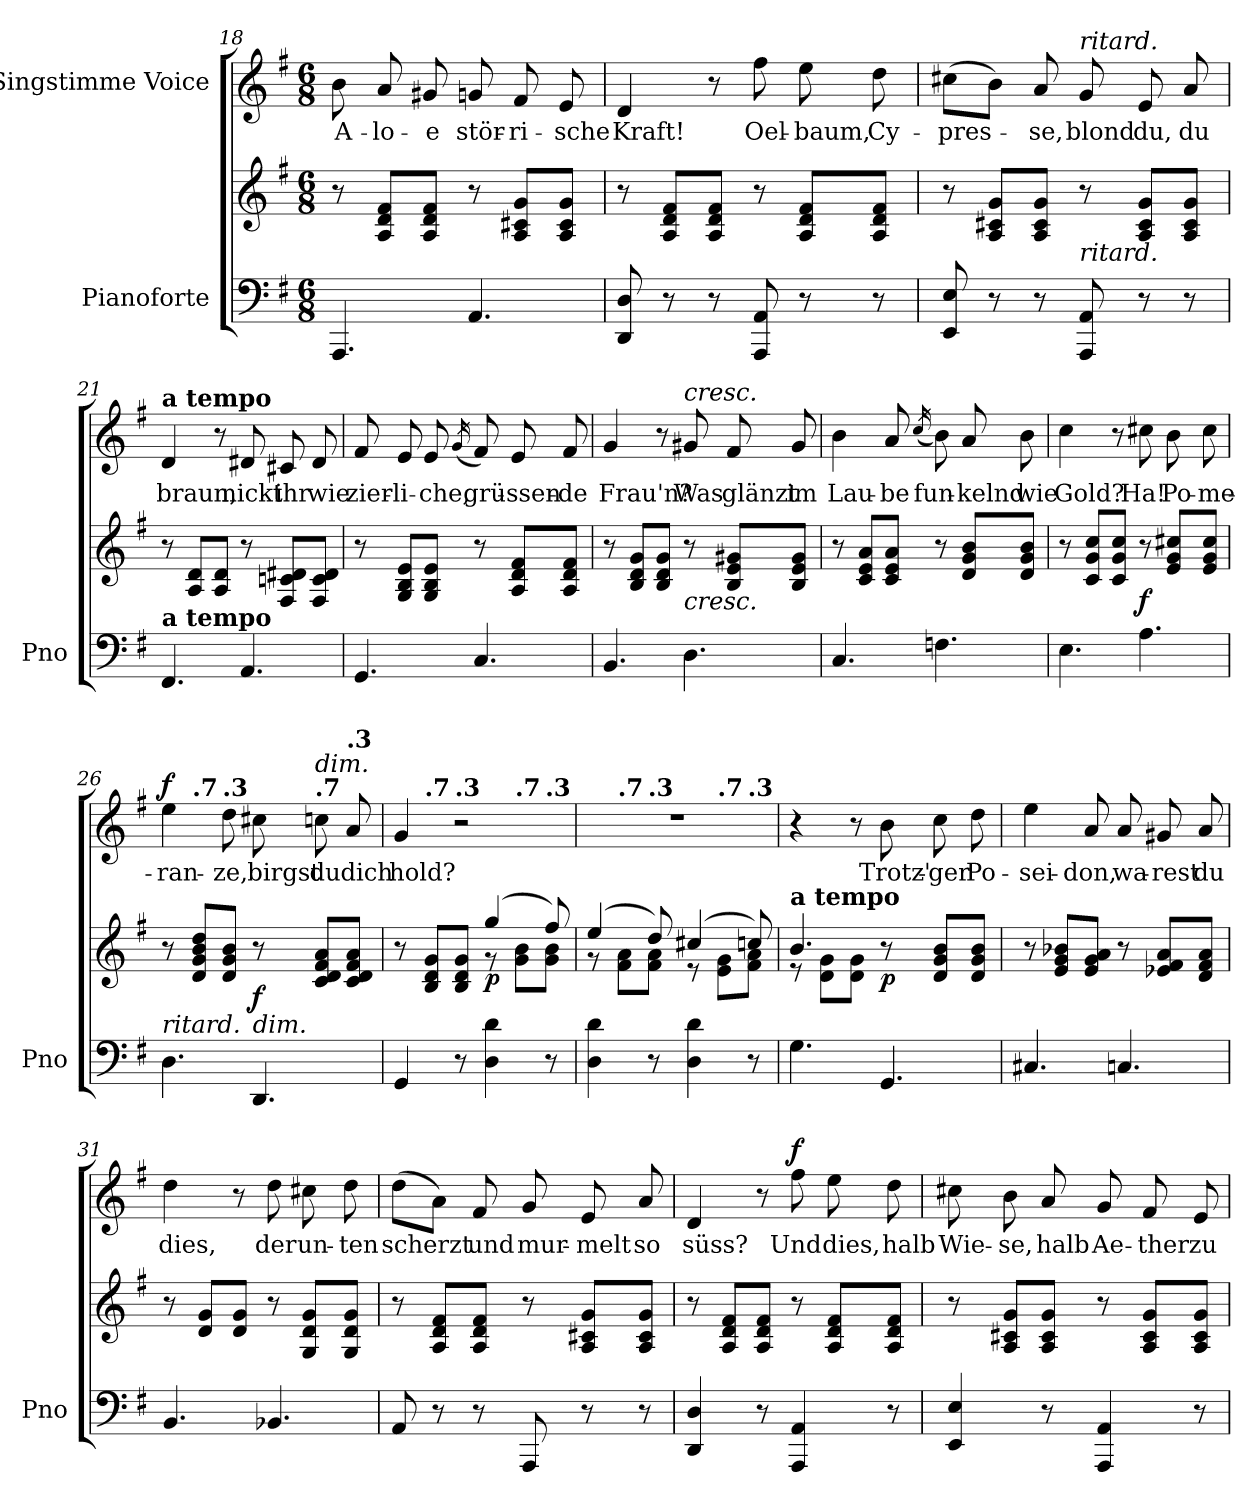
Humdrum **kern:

**kern	**kern	**dynam	**kern	**text	**dynam
*part2	*part2	*part2	*part1	*part1	*part1
*staff3	*staff2	*staff2/3	*staff1	*staff1	*staff1
*I"Pianoforte	*	*	*I"Singstimme Voice	*	*
*I'Pno	*	*	*	*	*
*clefF4	*clefG2	*	*clefG2	*	*
*k[f#]	*k[f#]	*	*k[f#]	*	*
*M6/8	*M6/8	*	*M6/8	*	*
=18	=18	=18	=18	=18	=18
!	!	!	!	!LO:LY:b	!
4.AAA/	8r	.	8b\	A-	.
!	!	!	!	!LO:LY:b	!
.	8A/ 8d/ 8f#/L	.	8a/	-lo-	.
!	!	!	!	!LO:LY:b	!
.	8A/ 8d/ 8f#/J	.	8g#X/	-e	.
!	!	!	!	!LO:LY:b	!
4.AA/	8r	.	8gn/	stör-	.
!	!	!	!	!LO:LY:b	!
.	8A/ 8c#X/ 8g/L	.	8f#/	-ri-	.
!	!	!	!	!LO:LY:b	!
.	8A/ 8c#/ 8g/J	.	8e/	-sche	.
=19	=19	=19	=19	=19	=19
!	!	!	!	!LO:LY:b	!
8DD/ 8D/	8r	.	4d/	Kraft!	.
8r	8A/ 8d/ 8f#/L	.	.	.	.
8r	8A/ 8d/ 8f#/J	.	8r	.	.
!	!	!	!	!LO:LY:b	!
8AAA/ 8AA/	8r	.	8ff#\	Oel-	.
!	!	!	!	!LO:LY:b	!
8r	8A/ 8d/ 8f#/L	.	8ee\	-baum,	.
!	!	!	!	!LO:LY:b	!
8r	8A/ 8d/ 8f#/J	.	8dd\	Cy-	.
=20	=20	=20	=20	=20	=20
!	!	!	!	!LO:LY:b	!
8EE/ 8E/	8r	.	(>8cc#X\L	-pres-	.
8r	8A/ 8c#X/ 8g/L	.	8b\J)	.	.
!	!	!	!	!LO:LY:b	!
8r	8A/ 8c#/ 8g/J	.	8a/	-se,	.
*	*	*	*MM120	*	*
!	!	!	!LO:TX:a:i:t=ritard.	!	!
!	!LO:TX:b:i:t=ritard.	!	!	!	!
!	!	!	!	!LO:LY:b	!
8AAA/ 8AA/	8r	.	8g/	blond	.
*	*	*	*MM110	*	*
!	!	!	!	!LO:LY:b	!
8r	8A/ 8c#/ 8g/L	.	8e/	du,	.
*	*	*	*MM90	*	*
!	!	!	!	!LO:LY:b	!
8r	8A/ 8c#/ 8g/J	.	8a/	du	.
!!LO:LB:g=z
=21	=21	=21	=21	=21	=21
!	!	!	!LO:TX:a:B:t=a tempo	!	!
!LO:TX:a:B:t=a tempo	!	!	!	!	!
!	!	!	!	!LO:LY:b	!
4.FF#/	8r	.	4d/	braun,	.
.	8A/ 8d/L	.	.	.	.
.	8A/ 8d/J	.	8r	.	.
!	!	!	!	!LO:LY:b	!
4.AA/	8r	.	8d#X/	nickt	.
!	!	!	!	!LO:LY:b	!
.	8F#/ 8cn/ 8d#X/L	.	8c#X/	ihr	.
!	!	!	!	!LO:LY:b	!
.	8F#/ 8c/ 8d#/J	.	8d#/	wie	.
=22	=22	=22	=22	=22	=22
!	!	!	!	!LO:LY:b	!
4.GG/	8r	.	8f#/	zier-	.
!	!	!	!	!LO:LY:b	!
.	8G/ 8B/ 8e/L	.	8e/	-li-	.
!	!	!	!	!LO:LY:b	!
.	8G/ 8B/ 8e/J	.	8e/	-che,	.
.	.	.	(<16qg/	.	.
!	!	!	!	!LO:LY:b	!
4.C/	8r	.	8f#/)	grü-	.
!	!	!	!	!LO:LY:b	!
.	8A/ 8d/ 8f#/L	.	8e/	-ssen-	.
!	!	!	!	!LO:LY:b	!
.	8A/ 8d/ 8f#/J	.	8f#/	-de	.
=23	=23	=23	=23	=23	=23
!	!	!	!	!LO:LY:b	!
4.BB/	8r	.	4g/	Frau'n?	.
.	8B/ 8d/ 8g/L	.	.	.	.
.	8B/ 8d/ 8g/J	.	8r	.	.
!	!	!	!LO:TX:a:i:t=cresc.	!	!
!	!LO:TX:b:i:t=cresc.	!	!	!	!
!	!	!	!	!LO:LY:b	!
4.D\	8r	.	8g#X/	Was	.
!	!	!	!	!LO:LY:b	!
.	8B/ 8e/ 8g#X/L	.	8f#/	glänzt	.
!	!	!	!	!LO:LY:b	!
.	8B/ 8e/ 8g#/J	.	8g#/	im	.
=24	=24	=24	=24	=24	=24
!	!	!	!	!LO:LY:b	!
4.C/	8r	.	4b\	Lau-	.
.	8c/ 8e/ 8a/L	.	.	.	.
!	!	!	!	!LO:LY:b	!
.	8c/ 8e/ 8a/J	.	8a/	-be	.
.	.	.	(<16qcc/	.	.
!	!	!	!	!LO:LY:b	!
4.Fn\	8r	.	8b\)	fun-	.
!	!	!	!	!LO:LY:b	!
.	8d/ 8g/ 8b/L	.	8a/	-kelnd	.
!	!	!	!	!LO:LY:b	!
.	8d/ 8g/ 8b/J	.	8b\	wie	.
=25	=25	=25	=25	=25	=25
!	!	!	!	!LO:LY:b	!
4.E\	8r	.	4cc\	Gold?	.
.	8c/ 8g/ 8cc/L	.	.	.	.
.	8c/ 8g/ 8cc/J	.	8r	.	.
!	!	!LO:DY:b	!	!LO:LY:b	!
4.A\	8r	f	8cc#X\	Ha!	.
!	!	!	!	!LO:LY:b	!
.	8e/ 8g/ 8cc#X/L	.	8b\	Po-	.
!	!	!	!	!LO:LY:b	!
.	8e/ 8g/ 8cc#/J	.	8cc#\	-me-	.
!!LO:PB:g=z
=26	=26	=26	=26	=26	=26
*	*	*	*MM120	*	*
!	!	!	!LO:TX:a:i:t=ritard.	!	!
!LO:TX:a:i:t=ritard.	!	!	!	!	!
!	!	!	!	!LO:LY:b	!LO:DY:a
*	*	*	*^	*	*
4.D\	8r	.	4ee\	8ryy	-ran-	f
*	*	*	*MM116	*	*	*
!	!	!	!	!LO:TX:a:B:t=.7	!	!
.	8d/ 8g/ 8b/ 8dd/L	.	.	2ryy	.	.
*	*	*	*MM113	*	*	*
!	!	!	!LO:TX:a:B:t=.3	!	!	!
!	!	!	!	!	!LO:LY:b	!
.	8d/ 8g/ 8b/J	.	8dd\	.	-ze,	.
*	*	*	*MM110	*	*	*
!	!LO:TX:b:i:t=dim.	!	!	!	!	!
!	!	!LO:DY:b	!	!	!LO:LY:b	!
4.DD/	8r	f	8cc#X\	.	birgst	.
*	*	*	*MM106	*	*	*
!	!	!	!LO:TX:a:B:t=.7	!	!	!
!	!	!	!LO:TX:a:i:t=dim.	!	!	!
!	!	!	!	!	!LO:LY:b	!
.	8c/ 8d/ 8f#/ 8a/L	.	8ccn\	.	du	.
*	*	*	*MM103	*	*	*
!	!	!	!LO:TX:a:B:t=.3	!	!	!
!	!	!	!	!	!LO:LY:b	!
.	8c/ 8d/ 8f#/ 8a/J	.	8a/	8ryy	dich	.
*	*	*	*v	*v	*	*
=27	=27	=27	=27	=27	=27
*	*	*	*MM100	*	*
*	*^	*	*^	*	*
!	!	!	!	!	!	!LO:LY:b	!
*	*	*	*	*^	*^	*	*
4GG/	8r	4.ryy	.	4g/	8ryy	2ryy	4.ryy	hold?	.
*	*	*	*	*MM96	*	*	*	*	*
!	!	!	!	!	!LO:TX:a:B:t=.7	!	!	!	!
.	8B/ 8d/ 8g/L	.	.	.	2ryy	.	.	.	.
*	*	*	*	*MM93	*	*	*	*	*
!	!	!	!	!LO:TX:a:B:t=.3	!	!	!	!	!
8r	8B/ 8d/ 8g/J	.	.	2r	.	.	.	.	.
*	*	*	*	*MM90	*	*	*	*	*
!	!	!	!LO:DY:b	!	!	!	!	!	!
4D\ 4d\	(>4gg/	8r	p	.	.	.	4.ryy	.	.
*	*	*	*	*MM86	*	*	*	*	*
!	!	!	!	!	!	!LO:TX:a:B:t=.7	!	!	!
.	.	8g\ 8b\L	.	.	.	4ryy	.	.	.
*	*	*	*	*MM83	*	*	*	*	*
!	!	!	!	!	!LO:TX:a:B:t=.3	!	!	!	!
8r	8ff#/)	8g\ 8b\J	.	.	8ryy	.	.	.	.
*	*	*	*	*v	*v	*v	*v	*	*
=28	=28	=28	=28	=28	=28	=28
*	*	*	*	*MM80	*	*
*	*	*	*	*^	*	*
*	*	*	*	*	*^	*	*
*	*	*	*	*	*	*^	*	*
*	*	*	*	*	*	*	*^	*	*
4D\ 4d\	(>4ee/	8r	.	2.r	8ryy	4ryy	2ryy	4.ryy	.	.
*	*	*	*	*MM76	*	*	*	*	*	*
!	!	!	!	!	!LO:TX:a:B:t=.7	!	!	!	!	!
.	.	8f#\ 8a\L	.	.	2ryy	.	.	.	.	.
*	*	*	*	*MM73	*	*	*	*	*	*
!	!	!	!	!	!	!LO:TX:a:B:t=.3	!	!	!	!
8r	8dd/)	8f#\ 8a\J	.	.	.	2ryy	.	.	.	.
*	*	*	*	*MM70	*	*	*	*	*	*
4D\ 4d\	(>4cc#X/	8r	.	.	.	.	.	4.ryy	.	.
*	*	*	*	*MM66	*	*	*	*	*	*
!	!	!	!	!	!	!	!LO:TX:a:B:t=.7	!	!	!
.	.	8e\ 8g\L	.	.	.	.	4ryy	.	.	.
*	*	*	*	*MM63	*	*	*	*	*	*
!	!	!	!	!	!LO:TX:a:B:t=.3	!	!	!	!	!
8r	8ccn/)	8f#\ 8a\J	.	.	8ryy	.	.	.	.	.
=29	=29	=29	=29	=29	=29	=29	=29	=29	=29	=29
!	!	!	!	!LO:TX:a:B:t=a tempo	!	!	!	!	!	!
!	!LO:TX:a:B:t=a tempo	!	!	!	!	!	!	!	!	!
*	*	*	*	*v	*v	*v	*v	*v	*	*
4.G\	4.b/	8r	.	4r	.	.
.	.	8d\ 8g\L	.	.	.	.
.	.	8d\ 8g\J	.	8r	.	.
!	!	!	!LO:DY:b	!	!LO:LY:b	!
4.GG/	8r	4.ryy	p	8b\	Trotz'-	.
!	!	!	!	!	!LO:LY:b	!
.	8d/ 8g/ 8b/L	.	.	8cc\	-ger	.
!	!	!	!	!	!LO:LY:b	!
.	8d/ 8g/ 8b/J	.	.	8dd\	Po-	.
*	*v	*v	*	*	*	*
=30	=30	=30	=30	=30	=30
!	!	!	!	!LO:LY:b	!
4.C#X/	8r	.	4ee\	-sei-	.
.	8e/ 8g/ 8b-X/L	.	.	.	.
!	!	!	!	!LO:LY:b	!
.	8e/ 8g/ 8a/J	.	8a/	-don,	.
!	!	!	!	!LO:LY:b	!
4.Cn/	8r	.	8a/	wa-	.
!	!	!	!	!LO:LY:b	!
.	8e-X/ 8f#/ 8a/L	.	8g#X/	-rest	.
!	!	!	!	!LO:LY:b	!
.	8d/ 8f#/ 8a/J	.	8a/	du	.
!!LO:LB:g=z
=31	=31	=31	=31	=31	=31
!	!	!	!	!LO:LY:b	!
4.BB/	8r	.	4dd\	dies,	.
.	8d/ 8g/L	.	.	.	.
.	8d/ 8g/J	.	8r	.	.
!	!	!	!	!LO:LY:b	!
4.BB-X/	8r	.	8dd\	der	.
!	!	!	!	!LO:LY:b	!
.	8G/ 8d/ 8g/L	.	8cc#X\	un-	.
!	!	!	!	!LO:LY:b	!
.	8G/ 8d/ 8g/J	.	8dd\	-ten	.
=32	=32	=32	=32	=32	=32
!	!	!	!	!LO:LY:b	!
8AA/	8r	.	(>8dd\L	scherzt	.
8r	8A/ 8d/ 8f#/L	.	8a\J)	.	.
!	!	!	!	!LO:LY:b	!
8r	8A/ 8d/ 8f#/J	.	8f#/	und	.
!	!	!	!	!LO:LY:b	!
8AAA/	8r	.	8g/	mur-	.
!	!	!	!	!LO:LY:b	!
8r	8A/ 8c#X/ 8g/L	.	8e/	-melt	.
!	!	!	!	!LO:LY:b	!
8r	8A/ 8c#/ 8g/J	.	8a/	so	.
=33	=33	=33	=33	=33	=33
!	!	!	!	!LO:LY:b	!
4DD/ 4D/	8r	.	4d/	süss?	.
.	8A/ 8d/ 8f#/L	.	.	.	.
8r	8A/ 8d/ 8f#/J	.	8r	.	.
!	!	!	!	!LO:LY:b	!LO:DY:a
4AAA/ 4AA/	8r	.	8ff#\	Und	f
!	!	!	!	!LO:LY:b	!
.	8A/ 8d/ 8f#/L	.	8ee\	dies,	.
!	!	!	!	!LO:LY:b	!
8r	8A/ 8d/ 8f#/J	.	8dd\	halb	.
=34	=34	=34	=34	=34	=34
!	!	!	!	!LO:LY:b	!
4EE/ 4E/	8r	.	8cc#X\	Wie-	.
!	!	!	!	!LO:LY:b	!
.	8A/ 8c#X/ 8g/L	.	8b\	-se,	.
!	!	!	!	!LO:LY:b	!
8r	8A/ 8c#/ 8g/J	.	8a/	halb	.
!	!	!	!	!LO:LY:b	!
4AAA/ 4AA/	8r	.	8g/	Ae-	.
!	!	!	!	!LO:LY:b	!
.	8A/ 8c#/ 8g/L	.	8f#/	-ther	.
!	!	!	!	!LO:LY:b	!
8r	8A/ 8c#/ 8g/J	.	8e/	zu	.
=	=	=	=	=	=
*-	*-	*-	*-	*-	*-
